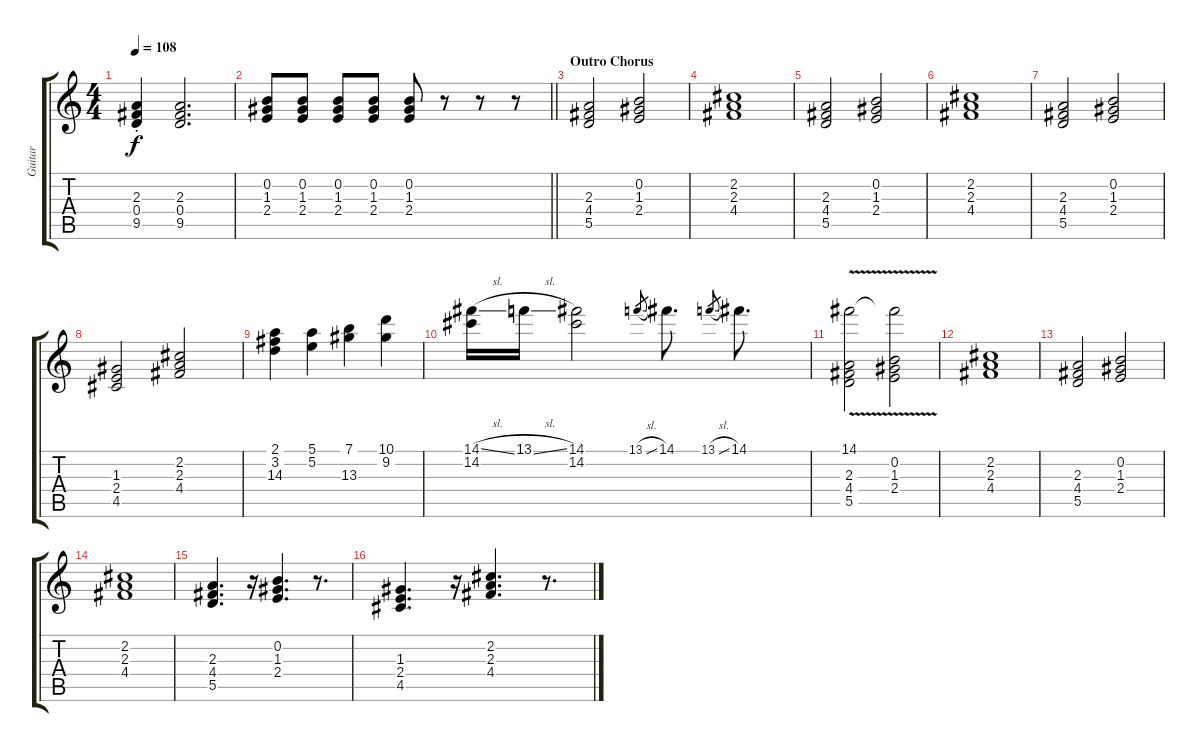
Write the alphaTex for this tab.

\track ("Guitar" "Guitar") {instrument distortionguitar}
\staff {score tabs}
\tuning (E4 B3 G3 D3 A2 E2) {hide}
\ts (4 4)
\tempo 108
\clef g2
\ks c
(2.3{st} 0.4{st} 9.5{st}).4{dy f} (2.3 0.4 9.5).2{d} |
\barLineRight lightlight
(0.2 1.3 2.4).8 (0.2 1.3 2.4).8 (0.2 1.3 2.4).8 (0.2 1.3 2.4).8 (0.2 1.3 2.4).8 r.8 r.8 r.8 |
\section ("" "Outro Chorus")
(2.3 4.4 5.5).2 (0.2 1.3 2.4).2 |
(2.2 2.3 4.4).1 |
(2.3 4.4 5.5).2 (0.2 1.3 2.4).2 |
(2.2 2.3 4.4).1 |
(2.3 4.4 5.5).2 (0.2 1.3 2.4).2 |
(1.3 2.4 4.5).2 (2.2 2.3 4.4).2 |
(2.1 3.2 14.3).4 (5.1 5.2).4 (7.1 13.3).4 (10.1 9.2).4 |
(14.1{sl} 14.2).16 13.1{sl}.16 (14.1 14.2).2 13.1{sl}.8{gr} 14.1.8{d} 13.1{sl}.8{gr} 14.1.8{d} |
(14.1{v} 2.3 4.4 5.5).2 (14.1{t} 0.2 1.3 2.4).2 |
(2.2 2.3 4.4).1 |
(2.3 4.4 5.5).2 (0.2 1.3 2.4).2 |
(2.2 2.3 4.4).1 |
(2.3 4.4 5.5).4{d} r.16 (0.2 1.3 2.4).4{d} r.8{d} |
(1.3 2.4 4.5).4{d} r.16 (2.2 2.3 4.4).4{d} r.8{d}
